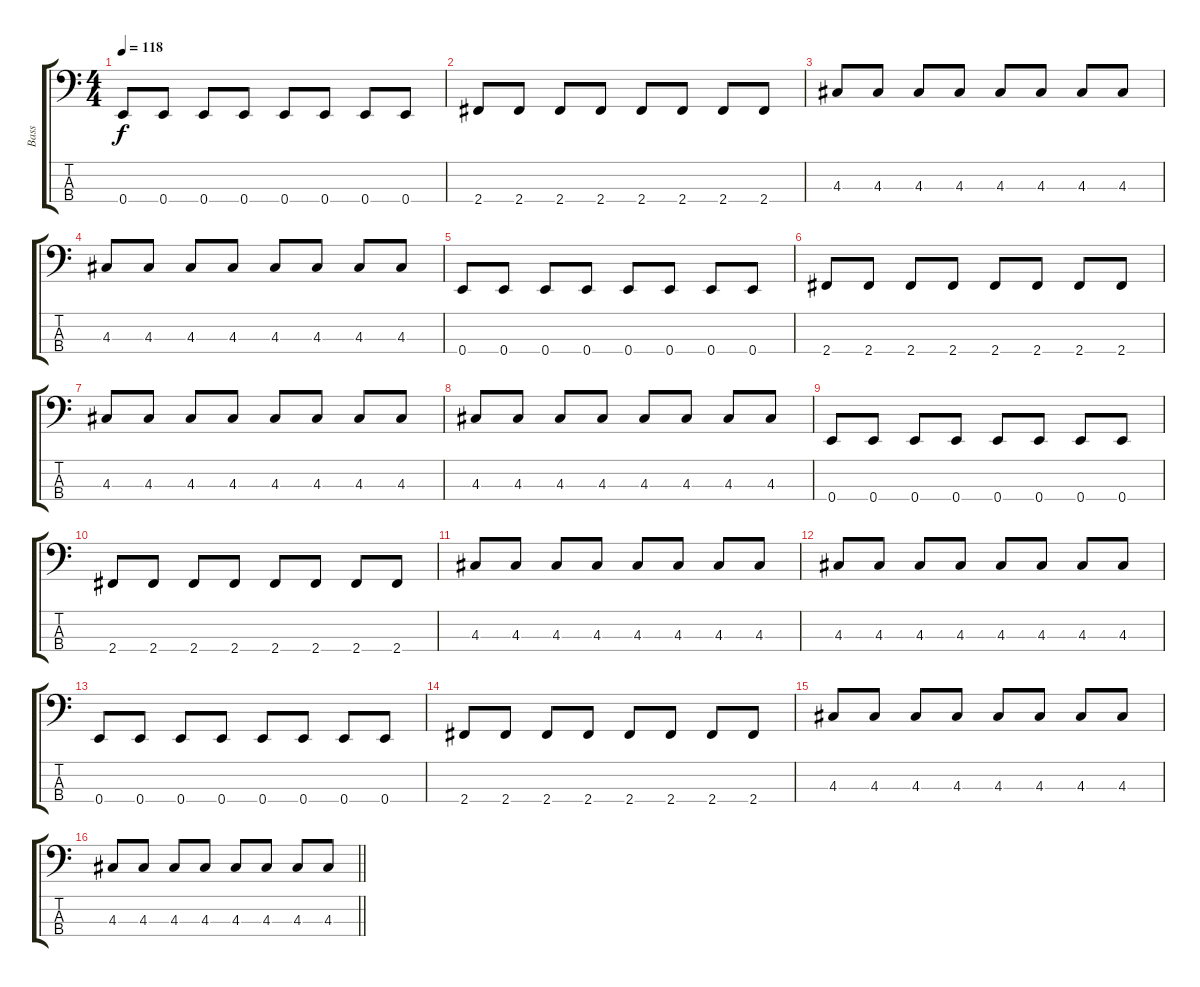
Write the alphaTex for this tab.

\track ("Bass" "Bass") {instrument electricbassfinger}
\staff {score tabs}
\tuning (G2 D2 A1 E1) {hide}
\ts (4 4)
\tempo 118
\clef f4
\ks c
0.4.8{dy f} 0.4.8 0.4.8 0.4.8 0.4.8 0.4.8 0.4.8 0.4.8 |
2.4.8 2.4.8 2.4.8 2.4.8 2.4.8 2.4.8 2.4.8 2.4.8 |
4.3.8 4.3.8 4.3.8 4.3.8 4.3.8 4.3.8 4.3.8 4.3.8 |
4.3.8 4.3.8 4.3.8 4.3.8 4.3.8 4.3.8 4.3.8 4.3.8 |
0.4.8 0.4.8 0.4.8 0.4.8 0.4.8 0.4.8 0.4.8 0.4.8 |
2.4.8 2.4.8 2.4.8 2.4.8 2.4.8 2.4.8 2.4.8 2.4.8 |
4.3.8 4.3.8 4.3.8 4.3.8 4.3.8 4.3.8 4.3.8 4.3.8 |
4.3.8 4.3.8 4.3.8 4.3.8 4.3.8 4.3.8 4.3.8 4.3.8 |
0.4.8 0.4.8 0.4.8 0.4.8 0.4.8 0.4.8 0.4.8 0.4.8 |
2.4.8 2.4.8 2.4.8 2.4.8 2.4.8 2.4.8 2.4.8 2.4.8 |
4.3.8 4.3.8 4.3.8 4.3.8 4.3.8 4.3.8 4.3.8 4.3.8 |
4.3.8 4.3.8 4.3.8 4.3.8 4.3.8 4.3.8 4.3.8 4.3.8 |
0.4.8 0.4.8 0.4.8 0.4.8 0.4.8 0.4.8 0.4.8 0.4.8 |
2.4.8 2.4.8 2.4.8 2.4.8 2.4.8 2.4.8 2.4.8 2.4.8 |
4.3.8 4.3.8 4.3.8 4.3.8 4.3.8 4.3.8 4.3.8 4.3.8 |
\barLineRight lightlight
4.3.8 4.3.8 4.3.8 4.3.8 4.3.8 4.3.8 4.3.8 4.3.8
